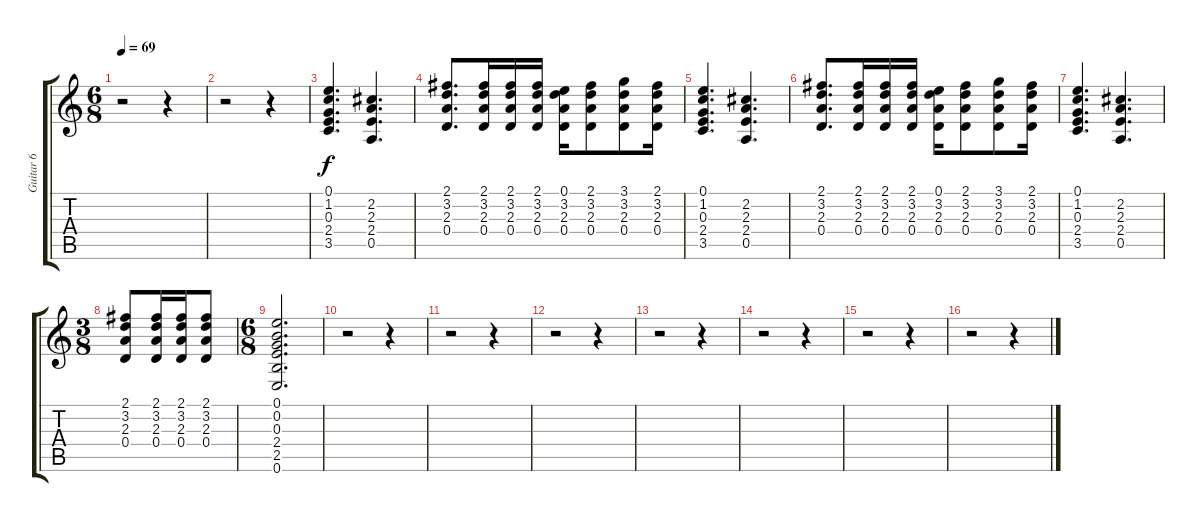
\track ("Guitar 6" "Guitar 6") {instrument electricguitarclean}
\staff {score tabs}
\tuning (E4 B3 G3 D3 A2 E2) {hide}
\ts (6 8)
\tempo 69
\clef g2
\ks c
r.2{dy f} r.4 |
r.2 r.4 |
(0.1 1.2 0.3 2.4 3.5).4{d} (2.2 2.3 2.4 0.5).4{d} |
(2.1 3.2 2.3 0.4).8{d} (2.1 3.2 2.3 0.4).16 (2.1 3.2 2.3 0.4).16 (2.1 3.2 2.3 0.4).16 (0.1 3.2 2.3 0.4).16 (2.1 3.2 2.3 0.4).8 (3.1 3.2 2.3 0.4).8 (2.1 3.2 2.3 0.4).16 |
(0.1 1.2 0.3 2.4 3.5).4{d} (2.2 2.3 2.4 0.5).4{d} |
(2.1 3.2 2.3 0.4).8{d} (2.1 3.2 2.3 0.4).16 (2.1 3.2 2.3 0.4).16 (2.1 3.2 2.3 0.4).16 (0.1 3.2 2.3 0.4).16 (2.1 3.2 2.3 0.4).8 (3.1 3.2 2.3 0.4).8 (2.1 3.2 2.3 0.4).16 |
(0.1 1.2 0.3 2.4 3.5).4{d} (2.2 2.3 2.4 0.5).4{d} |
\ts (3 8)
(2.1 3.2 2.3 0.4).8 (2.1 3.2 2.3 0.4).16 (2.1 3.2 2.3 0.4).16 (2.1 3.2 2.3 0.4).8 |
\ts (6 8)
(0.1 0.2 0.3 2.4 2.5 0.6).2{d} |
r.2 r.4 |
r.2 r.4 |
r.2 r.4 |
r.2 r.4 |
r.2 r.4 |
r.2 r.4 |
r.2 r.4
